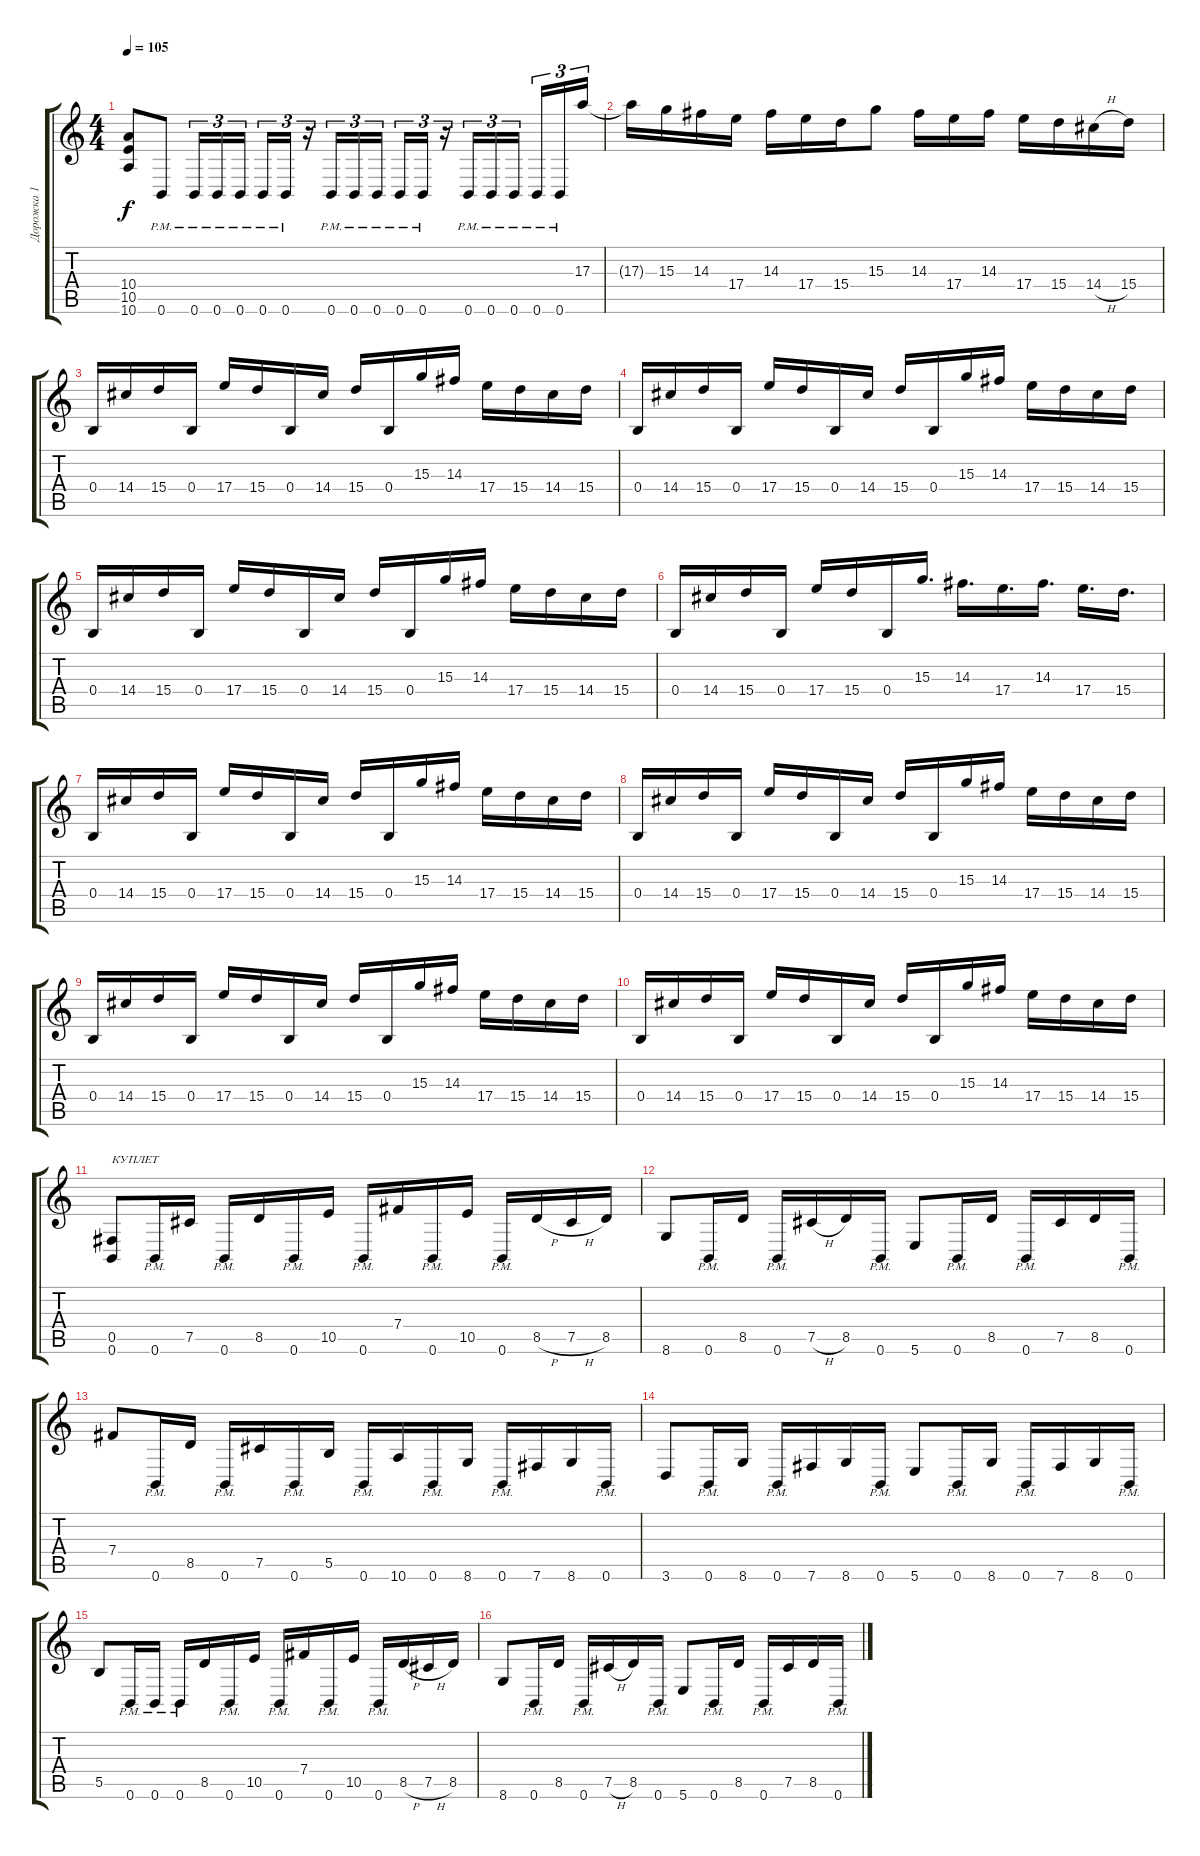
\track ("Дорожка 1" "Дорожка 1") {instrument distortionguitar}
\staff {score tabs}
\tuning (Db4 Ab3 E3 B2 Gb2 B1) {hide}
\ts (4 4)
\tempo 105
\clef g2
\ks c
(10.4 10.5 10.6).8{dy f} 0.6{pm}.8 0.6{pm}.16{tu (3 2)} 0.6{pm}.16{tu (3 2)} 0.6{pm}.16{tu (3 2) beam splitsecondary} 0.6{pm}.16{tu (3 2)} 0.6{pm}.16{tu (3 2)} r.16{tu (3 2)} 0.6{pm}.16{tu (3 2)} 0.6{pm}.16{tu (3 2)} 0.6{pm}.16{tu (3 2) beam splitsecondary} 0.6{pm}.16{tu (3 2)} 0.6{pm}.16{tu (3 2)} r.16{tu (3 2)} 0.6{pm}.16{tu (3 2)} 0.6{pm}.16{tu (3 2)} 0.6{pm}.16{tu (3 2) beam splitsecondary} 0.6{pm}.16{tu (3 2)} 0.6{pm}.16{tu (3 2)} 17.3.16{tu (3 2)} |
17.3{t}.16 15.3.16 14.3.16 17.4.16 14.3.16 17.4.16 15.4.16 15.3.8 14.3.16 17.4.16 14.3.16 17.4.16 15.4.16 14.4{h}.16 15.4.16 |
0.4.16 14.4.16 15.4.16 0.4.16 17.4.16 15.4.16 0.4.16 14.4.16 15.4.16 0.4.16 15.3.16 14.3.16 17.4.16 15.4.16 14.4.16 15.4.16 |
0.4.16 14.4.16 15.4.16 0.4.16 17.4.16 15.4.16 0.4.16 14.4.16 15.4.16 0.4.16 15.3.16 14.3.16 17.4.16 15.4.16 14.4.16 15.4.16 |
0.4.16 14.4.16 15.4.16 0.4.16 17.4.16 15.4.16 0.4.16 14.4.16 15.4.16 0.4.16 15.3.16 14.3.16 17.4.16 15.4.16 14.4.16 15.4.16 |
0.4.16 14.4.16 15.4.16 0.4.16 17.4.16 15.4.16 0.4.16 15.3.16{d} 14.3.16{d} 17.4.16{d} 14.3.16{d} 17.4.16{d} 15.4.16{d} |
0.4.16 14.4.16 15.4.16 0.4.16 17.4.16 15.4.16 0.4.16 14.4.16 15.4.16 0.4.16 15.3.16 14.3.16 17.4.16 15.4.16 14.4.16 15.4.16 |
0.4.16 14.4.16 15.4.16 0.4.16 17.4.16 15.4.16 0.4.16 14.4.16 15.4.16 0.4.16 15.3.16 14.3.16 17.4.16 15.4.16 14.4.16 15.4.16 |
0.4.16 14.4.16 15.4.16 0.4.16 17.4.16 15.4.16 0.4.16 14.4.16 15.4.16 0.4.16 15.3.16 14.3.16 17.4.16 15.4.16 14.4.16 15.4.16 |
0.4.16 14.4.16 15.4.16 0.4.16 17.4.16 15.4.16 0.4.16 14.4.16 15.4.16 0.4.16 15.3.16 14.3.16 17.4.16 15.4.16 14.4.16 15.4.16 |
(0.5 0.6).8{txt "КУПЛЕТ"} 0.6{pm}.16 7.5.16 0.6{pm}.16 8.5.16 0.6{pm}.16 10.5.16 0.6{pm}.16 7.4.16 0.6{pm}.16 10.5.16 0.6{pm}.16 8.5{h}.16 7.5{h}.16 8.5.16 |
8.6.8 0.6{pm}.16 8.5.16 0.6{pm}.16 7.5{h}.16 8.5.16 0.6{pm}.16 5.6.8 0.6{pm}.16 8.5.16 0.6{pm}.16 7.5.16 8.5.16 0.6{pm}.16 |
7.4.8 0.6{pm}.16 8.5.16 0.6{pm}.16 7.5.16 0.6{pm}.16 5.5.16 0.6{pm}.16 10.6.16 0.6{pm}.16 8.6.16 0.6{pm}.16 7.6.16 8.6.16 0.6{pm}.16 |
3.6.8 0.6{pm}.16 8.6.16 0.6{pm}.16 7.6.16 8.6.16 0.6{pm}.16 5.6.8 0.6{pm}.16 8.6.16 0.6{pm}.16 7.6.16 8.6.16 0.6{pm}.16 |
5.5.8 0.6{pm}.16 0.6{pm}.16 0.6{pm}.16 8.5.16 0.6{pm}.16 10.5.16 0.6{pm}.16 7.4.16 0.6{pm}.16 10.5.16 0.6{pm}.16 8.5{h}.16 7.5{h}.16 8.5.16 |
8.6.8 0.6{pm}.16 8.5.16 0.6{pm}.16 7.5{h}.16 8.5.16 0.6{pm}.16 5.6.8 0.6{pm}.16 8.5.16 0.6{pm}.16 7.5.16 8.5.16 0.6{pm}.16
